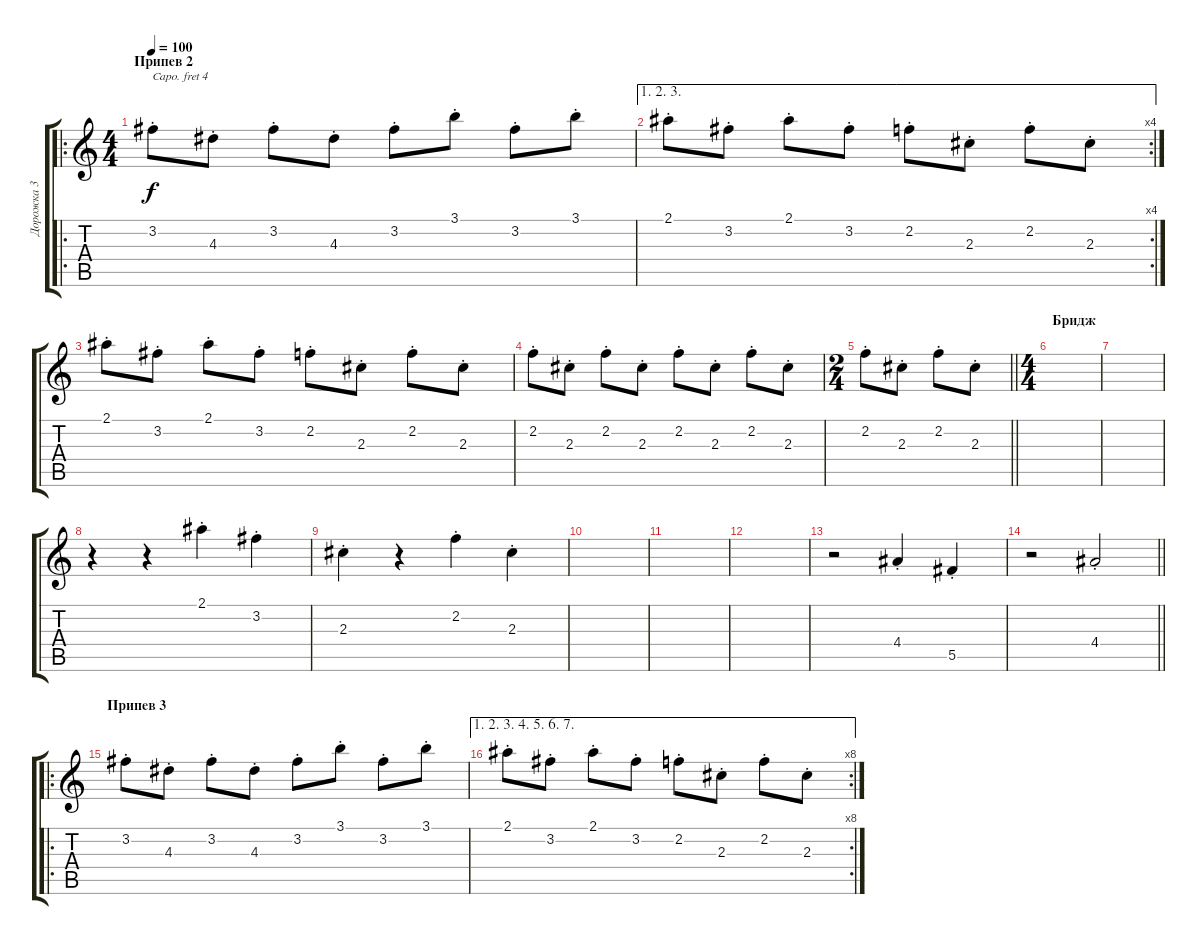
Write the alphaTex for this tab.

\track ("Дорожка 3" "Дорожка 3") {instrument acousticguitarsteel}
\staff {score tabs}
\capo 4
\tuning (E4 B3 G3 D3 A2 E2) {hide}
\ro
\ts (4 4)
\section ("" "Припев 2")
\tempo 100
\clef g2
\ks c
3.2{st}.8{dy f} 4.3{st}.8 3.2{st}.8 4.3{st}.8 3.2{st}.8 3.1{st}.8 3.2{st}.8 3.1{st}.8 |
\ae (1 2 3)
\rc 4
2.1{st}.8 3.2{st}.8 2.1{st}.8 3.2{st}.8 2.2{st}.8 2.3{st}.8 2.2{st}.8 2.3{st}.8 |
2.1{st}.8 3.2{st}.8 2.1{st}.8 3.2{st}.8 2.2{st}.8 2.3{st}.8 2.2{st}.8 2.3{st}.8 |
2.2{st}.8 2.3{st}.8 2.2{st}.8 2.3{st}.8 2.2{st}.8 2.3{st}.8 2.2{st}.8 2.3{st}.8 |
\ts (2 4)
\barLineRight lightlight
2.2{st}.8 2.3{st}.8 2.2{st}.8 2.3{st}.8 |
\ts (4 4)
\section ("" "Бридж")
|
|
r.4 r.4 2.1{st}.4 3.2{st}.4 |
2.3{st}.4 r.4 2.2{st}.4 2.3{st}.4 |
|
|
|
r.2 4.4{st}.4 5.5{st}.4 |
\barLineRight lightlight
r.2 4.4{st}.2 |
\ro
\section ("" "Припев 3")
3.2{st}.8 4.3{st}.8 3.2{st}.8 4.3{st}.8 3.2{st}.8 3.1{st}.8 3.2{st}.8 3.1{st}.8 |
\ae (1 2 3 4 5 6 7)
\rc 8
2.1{st}.8 3.2{st}.8 2.1{st}.8 3.2{st}.8 2.2{st}.8 2.3{st}.8 2.2{st}.8 2.3{st}.8
